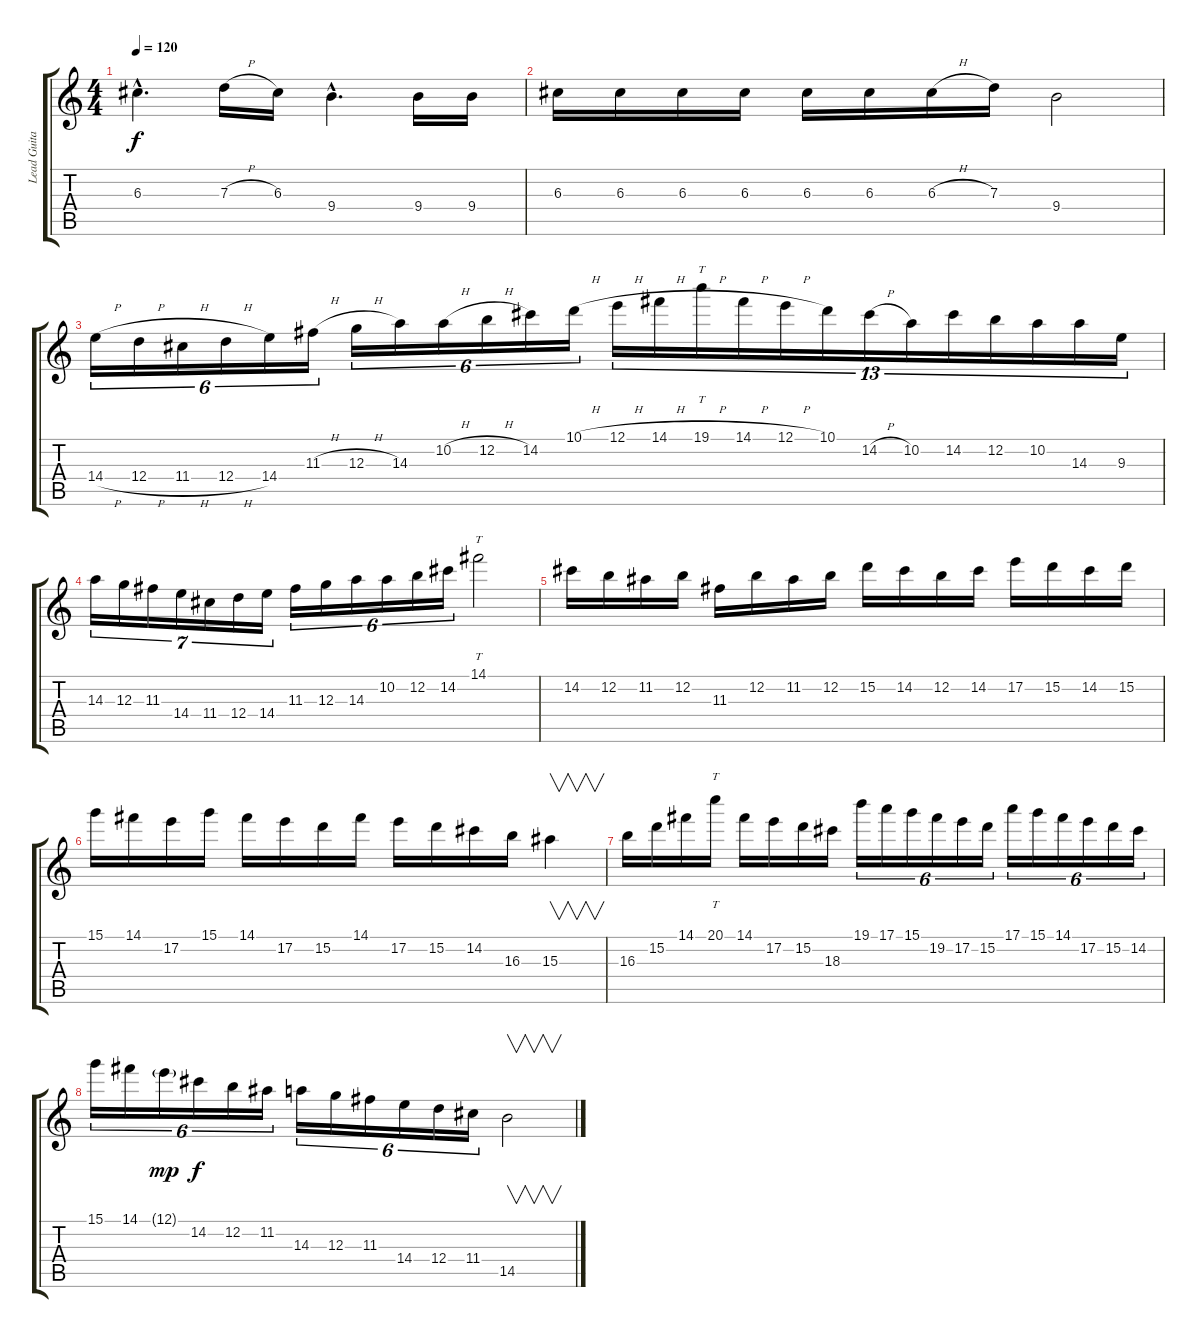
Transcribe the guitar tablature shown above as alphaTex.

\track ("Lead Guitar" "Lead Guita") {instrument overdrivenguitar}
\staff {score tabs}
\tuning (E4 B3 G3 D3 A2 E2) {hide}
\ts (4 4)
\tempo 120
\clef g2
\ks c
6.3{hac}.4{d dy f} 7.3{h}.16 6.3.16 9.4{hac}.4{d} 9.4.16 9.4.16 |
6.3.16 6.3.16 6.3.16 6.3.16 6.3.16 6.3.16 6.3{h}.16 7.3.16 9.4.2 |
14.4{h}.16{tu (6 4)} 12.4{h}.16{tu (6 4)} 11.4{h}.16{tu (6 4)} 12.4{h}.16{tu (6 4)} 14.4.16{tu (6 4)} 11.3{h}.16{tu (6 4)} 12.3{h}.16{tu (6 4)} 14.3.16{tu (6 4)} 10.2{h}.16{tu (6 4)} 12.2{h}.16{tu (6 4)} 14.2.16{tu (6 4)} 10.1{h}.16{tu (6 4)} 12.1{h}.16{tu (13 8)} 14.1{h}.16{tu (13 8)} 19.1{h}.16{tt tu (13 8)} 14.1{h}.16{tu (13 8)} 12.1{h}.16{tu (13 8)} 10.1.16{tu (13 8)} 14.2{h}.16{tu (13 8)} 10.2.16{tu (13 8)} 14.2.16{tu (13 8)} 12.2.16{tu (13 8)} 10.2.16{tu (13 8)} 14.3.16{tu (13 8)} 9.3.16{tu (13 8)} |
14.3.16{tu (7 4)} 12.3.16{tu (7 4)} 11.3.16{tu (7 4)} 14.4.16{tu (7 4)} 11.4.16{tu (7 4)} 12.4.16{tu (7 4)} 14.4.16{tu (7 4)} 11.3.16{tu (6 4)} 12.3.16{tu (6 4)} 14.3.16{tu (6 4)} 10.2.16{tu (6 4)} 12.2.16{tu (6 4)} 14.2.16{tu (6 4)} 14.1.2{tt} |
14.2.16 12.2.16 11.2.16 12.2.16 11.3.16 12.2.16 11.2.16 12.2.16 15.2.16 14.2.16 12.2.16 14.2.16 17.2.16 15.2.16 14.2.16 15.2.16 |
15.1.16 14.1.16 17.2.16 15.1.16 14.1.16 17.2.16 15.2.16 14.1.16 17.2.16 15.2.16 14.2.16 16.3.16 15.3.4{v} |
16.3.16 15.2.16 14.1.16 20.1.16{tt} 14.1.16 17.2.16 15.2.16 18.3.16 19.1.16{tu (6 4)} 17.1.16{tu (6 4)} 15.1.16{tu (6 4)} 19.2.16{tu (6 4)} 17.2.16{tu (6 4)} 15.2.16{tu (6 4)} 17.1.16{tu (6 4)} 15.1.16{tu (6 4)} 14.1.16{tu (6 4)} 17.2.16{tu (6 4)} 15.2.16{tu (6 4)} 14.2.16{tu (6 4)} |
15.1.16{tu (6 4)} 14.1.16{tu (6 4)} 12.1{g}.16{tu (6 4) dy mp} 14.2.16{tu (6 4) dy f} 12.2.16{tu (6 4)} 11.2.16{tu (6 4)} 14.3.16{tu (6 4)} 12.3.16{tu (6 4)} 11.3.16{tu (6 4)} 14.4.16{tu (6 4)} 12.4.16{tu (6 4)} 11.4.16{tu (6 4)} 14.5.2{v}
